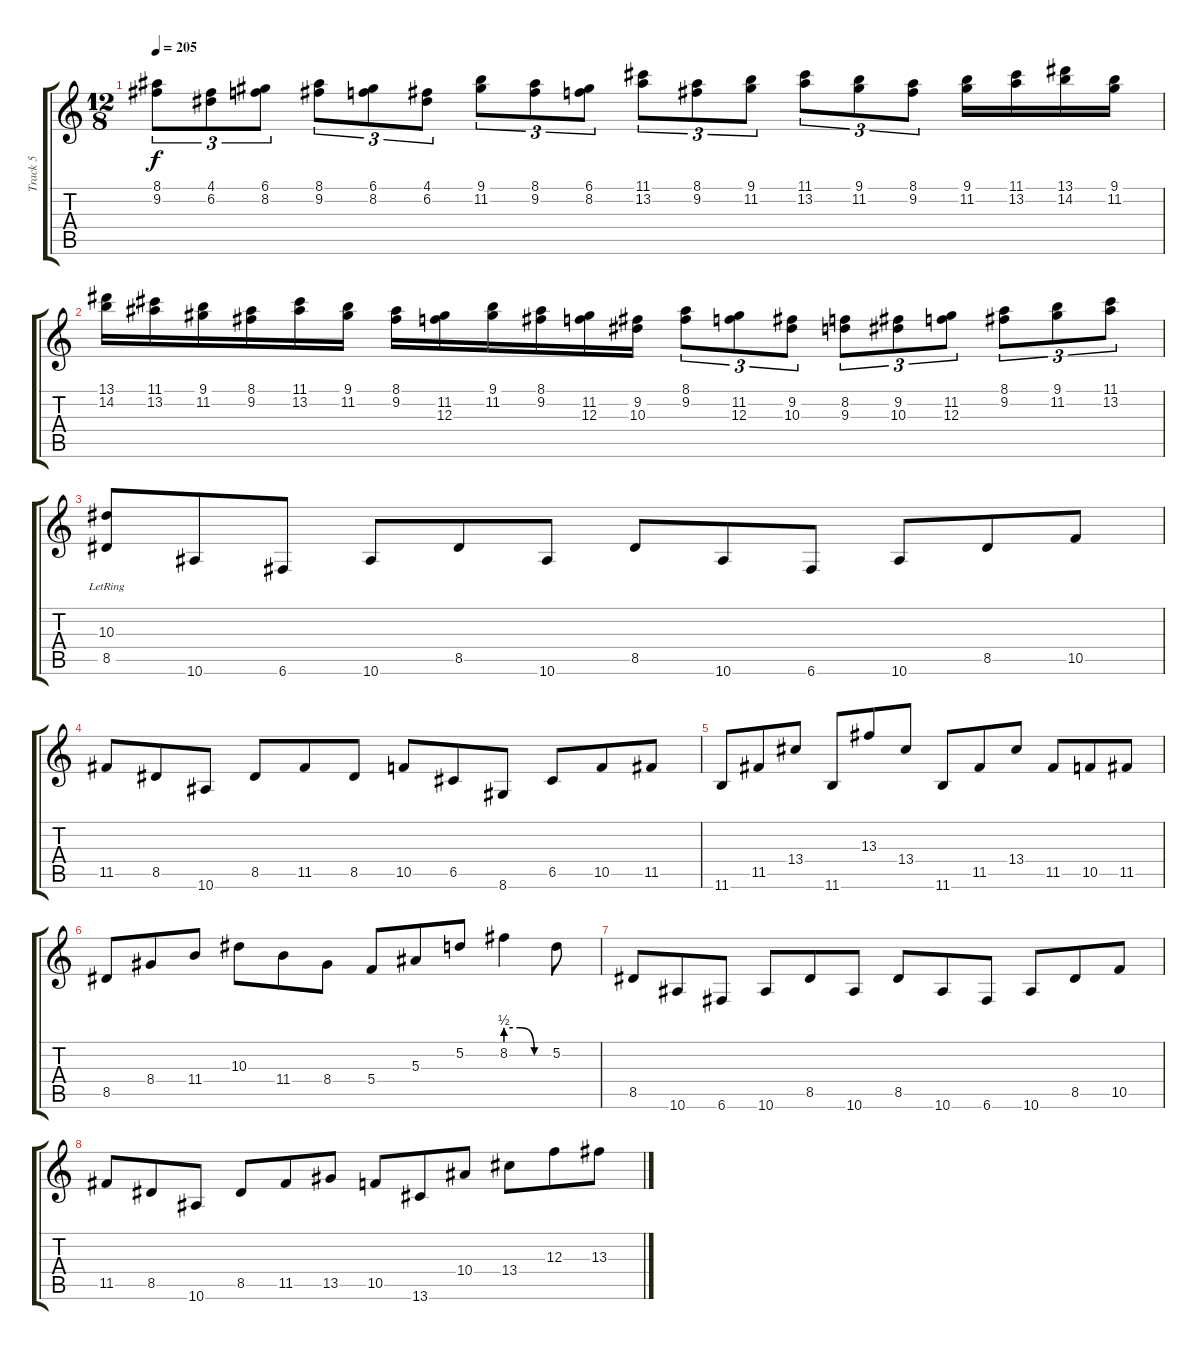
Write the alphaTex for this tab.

\track ("Track 5" "Track 5") {instrument overdrivenguitar}
\staff {score tabs}
\tuning (D4 A3 F3 C3 G2 C2) {hide}
\ts (12 8)
\tempo 205
\clef g2
\ks c
(8.1 9.2).8{tu (3 2) dy f} (4.1 6.2).8{tu (3 2)} (6.1 8.2).8{tu (3 2)} (8.1 9.2).8{tu (3 2)} (6.1 8.2).8{tu (3 2)} (4.1 6.2).8{tu (3 2)} (9.1 11.2).8{tu (3 2)} (8.1 9.2).8{tu (3 2)} (6.1 8.2).8{tu (3 2)} (11.1 13.2).8{tu (3 2)} (8.1 9.2).8{tu (3 2)} (9.1 11.2).8{tu (3 2)} (11.1 13.2).8{tu (3 2)} (9.1 11.2).8{tu (3 2)} (8.1 9.2).8{tu (3 2)} (9.1 11.2).16 (11.1 13.2).16 (13.1 14.2).16 (9.1 11.2).16 |
(13.1 14.2).16 (11.1 13.2).16 (9.1 11.2).16 (8.1 9.2).16 (11.1 13.2).16 (9.1 11.2).16 (8.1 9.2).16 (11.2 12.3).16 (9.1 11.2).16 (8.1 9.2).16 (11.2 12.3).16 (9.2 10.3).16 (8.1 9.2).8{tu (3 2)} (11.2 12.3).8{tu (3 2)} (9.2 10.3).8{tu (3 2)} (8.2 9.3).8{tu (3 2)} (9.2 10.3).8{tu (3 2)} (11.2 12.3).8{tu (3 2)} (8.1 9.2).8{tu (3 2)} (9.1 11.2).8{tu (3 2)} (11.1 13.2).8{tu (3 2)} |
(10.3{lr} 8.5).8 10.6.8 6.6.8 10.6.8 8.5.8 10.6.8 8.5.8 10.6.8 6.6.8 10.6.8 8.5.8 10.5.8 |
11.5.8 8.5.8 10.6.8 8.5.8 11.5.8 8.5.8 10.5.8 6.5.8 8.6.8 6.5.8 10.5.8 11.5.8 |
11.6.8 11.5.8 13.4.8 11.6.8 13.3.8 13.4.8 11.6.8 11.5.8 13.4.8 11.5.8 10.5.8 11.5.8 |
8.5.8 8.4.8 11.4.8 10.3.8 11.4.8 8.4.8 5.4.8 5.3.8 5.2.8 8.2{be (custom 0 2 20 2 40 0 60 0)}.4 5.2.8 |
8.5.8 10.6.8 6.6.8 10.6.8 8.5.8 10.6.8 8.5.8 10.6.8 6.6.8 10.6.8 8.5.8 10.5.8 |
11.5.8 8.5.8 10.6.8 8.5.8 11.5.8 13.5.8 10.5.8 13.6.8 10.4.8 13.4.8 12.3.8 13.3.8
